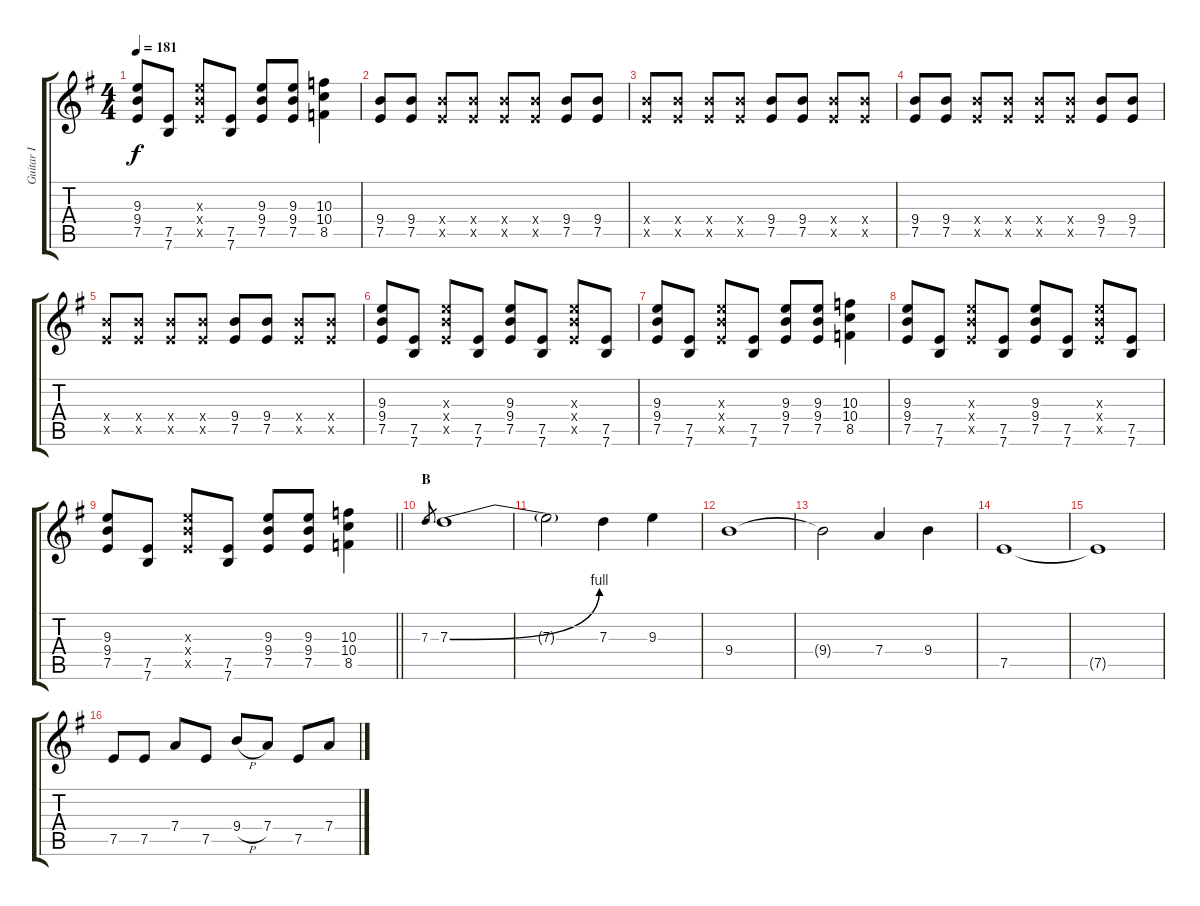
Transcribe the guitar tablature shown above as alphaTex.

\track ("Guitar I" "Guitar I") {instrument distortionguitar}
\staff {score tabs}
\tuning (E4 B3 G3 D3 A2 E2) {hide}
\ts (4 4)
\tempo 181
\clef g2
\ks g
(9.3 9.4 7.5).8{dy f} (7.5 7.6).8 (9.3{x} 9.4{x} 7.5{x}).8 (7.5 7.6).8 (9.3 9.4 7.5).8 (9.3 9.4 7.5).8 (10.3 10.4 8.5).4 |
(9.4 7.5).8 (9.4 7.5).8 (9.4{x} 7.5{x}).8 (9.4{x} 7.5{x}).8 (9.4{x} 7.5{x}).8 (9.4{x} 7.5{x}).8 (9.4 7.5).8 (9.4 7.5).8 |
(9.4{x} 7.5{x}).8 (9.4{x} 7.5{x}).8 (9.4{x} 7.5{x}).8 (9.4{x} 7.5{x}).8 (9.4 7.5).8 (9.4 7.5).8 (9.4{x} 7.5{x}).8 (9.4{x} 7.5{x}).8 |
(9.4 7.5).8 (9.4 7.5).8 (9.4{x} 7.5{x}).8 (9.4{x} 7.5{x}).8 (9.4{x} 7.5{x}).8 (9.4{x} 7.5{x}).8 (9.4 7.5).8 (9.4 7.5).8 |
(9.4{x} 7.5{x}).8 (9.4{x} 7.5{x}).8 (9.4{x} 7.5{x}).8 (9.4{x} 7.5{x}).8 (9.4 7.5).8 (9.4 7.5).8 (9.4{x} 7.5{x}).8 (9.4{x} 7.5{x}).8 |
(9.3 9.4 7.5).8 (7.5 7.6).8 (9.3{x} 9.4{x} 7.5{x}).8 (7.5 7.6).8 (9.3 9.4 7.5).8 (7.5 7.6).8 (9.3{x} 9.4{x} 7.5{x}).8 (7.5 7.6).8 |
(9.3 9.4 7.5).8 (7.5 7.6).8 (9.3{x} 9.4{x} 7.5{x}).8 (7.5 7.6).8 (9.3 9.4 7.5).8 (9.3 9.4 7.5).8 (10.3 10.4 8.5).4 |
(9.3 9.4 7.5).8 (7.5 7.6).8 (9.3{x} 9.4{x} 7.5{x}).8 (7.5 7.6).8 (9.3 9.4 7.5).8 (7.5 7.6).8 (9.3{x} 9.4{x} 7.5{x}).8 (7.5 7.6).8 |
\barLineRight lightlight
(9.3 9.4 7.5).8 (7.5 7.6).8 (9.3{x} 9.4{x} 7.5{x}).8 (7.5 7.6).8 (9.3 9.4 7.5).8 (9.3 9.4 7.5).8 (10.3 10.4 8.5).4 |
\section ("" "B")
7.3.8{gr} 7.3{be (bend 0 0 60 4)}.1 |
7.3{t}.2 7.3.4 9.3.4 |
9.4.1 |
9.4{t}.2 7.4.4 9.4.4 |
7.5.1 |
7.5{t}.1 |
7.5.8 7.5.8 7.4.8 7.5.8 9.4{h}.8 7.4.8 7.5.8 7.4.8
